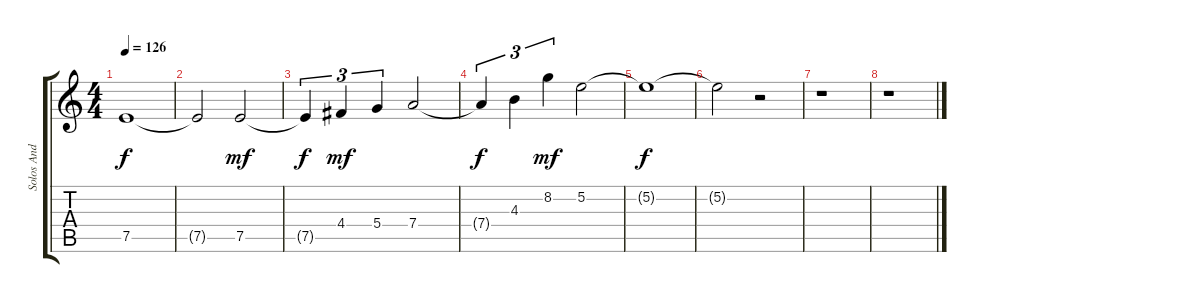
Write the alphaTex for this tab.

\track ("Solos And Fills" "Solos And ") {instrument distortionguitar}
\staff {score tabs}
\tuning (E4 B3 G3 D3 A2 E2) {hide}
\ts (4 4)
\tempo 126
\clef g2
\ks c
7.5{t}.1{dy f} |
7.5{t}.2 7.5.2{dy mf} |
7.5{t}.4{tu (3 2) dy f} 4.4.4{tu (3 2) dy mf} 5.4.4{tu (3 2)} 7.4.2 |
7.4{t}.4{tu (3 2) dy f} 4.3.4{tu (3 2)} 8.2.4{tu (3 2) dy mf} 5.2.2 |
5.2{t}.1{dy f} |
5.2{t}.2 r.2 |
r.1 |
r.1
